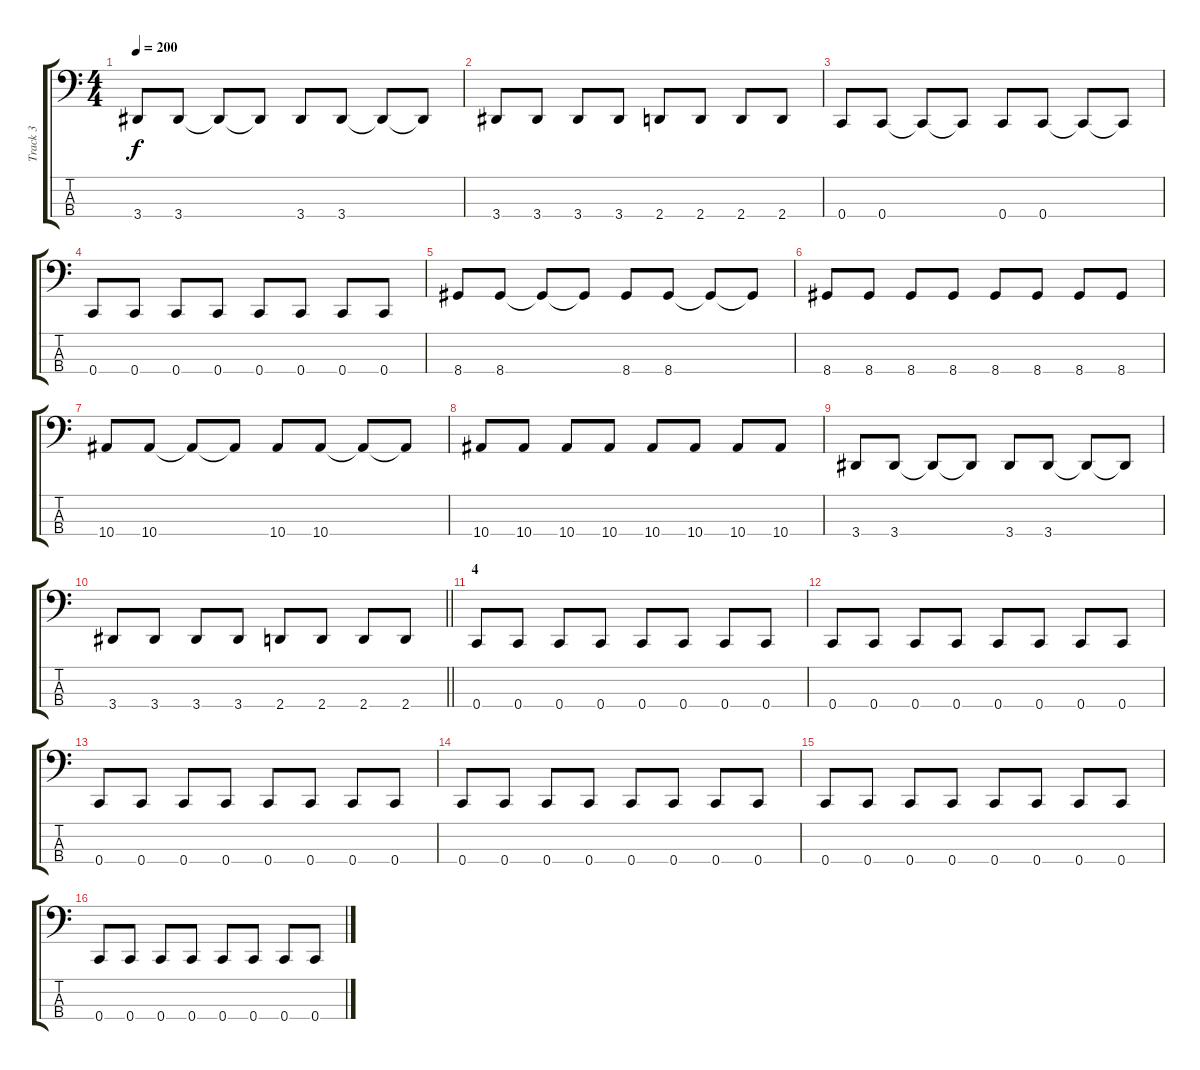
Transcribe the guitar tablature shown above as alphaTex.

\track ("Track 3" "Track 3") {instrument electricbasspick}
\staff {score tabs}
\tuning (F2 C2 G1 C1) {hide}
\ts (4 4)
\tempo 200
\clef f4
\ks c
3.4.8{dy f} 3.4.8 3.4{t}.8 3.4{t}.8 3.4.8 3.4.8 3.4{t}.8 3.4{t}.8 |
3.4.8 3.4.8 3.4.8 3.4.8 2.4.8 2.4.8 2.4.8 2.4.8 |
0.4.8 0.4.8 0.4{t}.8 0.4{t}.8 0.4.8 0.4.8 0.4{t}.8 0.4{t}.8 |
0.4.8 0.4.8 0.4.8 0.4.8 0.4.8 0.4.8 0.4.8 0.4.8 |
8.4.8 8.4.8 8.4{t}.8 8.4{t}.8 8.4.8 8.4.8 8.4{t}.8 8.4{t}.8 |
8.4.8 8.4.8 8.4.8 8.4.8 8.4.8 8.4.8 8.4.8 8.4.8 |
10.4.8 10.4.8 10.4{t}.8 10.4{t}.8 10.4.8 10.4.8 10.4{t}.8 10.4{t}.8 |
10.4.8 10.4.8 10.4.8 10.4.8 10.4.8 10.4.8 10.4.8 10.4.8 |
3.4.8 3.4.8 3.4{t}.8 3.4{t}.8 3.4.8 3.4.8 3.4{t}.8 3.4{t}.8 |
\barLineRight lightlight
3.4.8 3.4.8 3.4.8 3.4.8 2.4.8 2.4.8 2.4.8 2.4.8 |
\section ("" "4")
0.4.8 0.4.8 0.4.8 0.4.8 0.4.8 0.4.8 0.4.8 0.4.8 |
0.4.8 0.4.8 0.4.8 0.4.8 0.4.8 0.4.8 0.4.8 0.4.8 |
0.4.8 0.4.8 0.4.8 0.4.8 0.4.8 0.4.8 0.4.8 0.4.8 |
0.4.8 0.4.8 0.4.8 0.4.8 0.4.8 0.4.8 0.4.8 0.4.8 |
0.4.8 0.4.8 0.4.8 0.4.8 0.4.8 0.4.8 0.4.8 0.4.8 |
0.4.8 0.4.8 0.4.8 0.4.8 0.4.8 0.4.8 0.4.8 0.4.8
